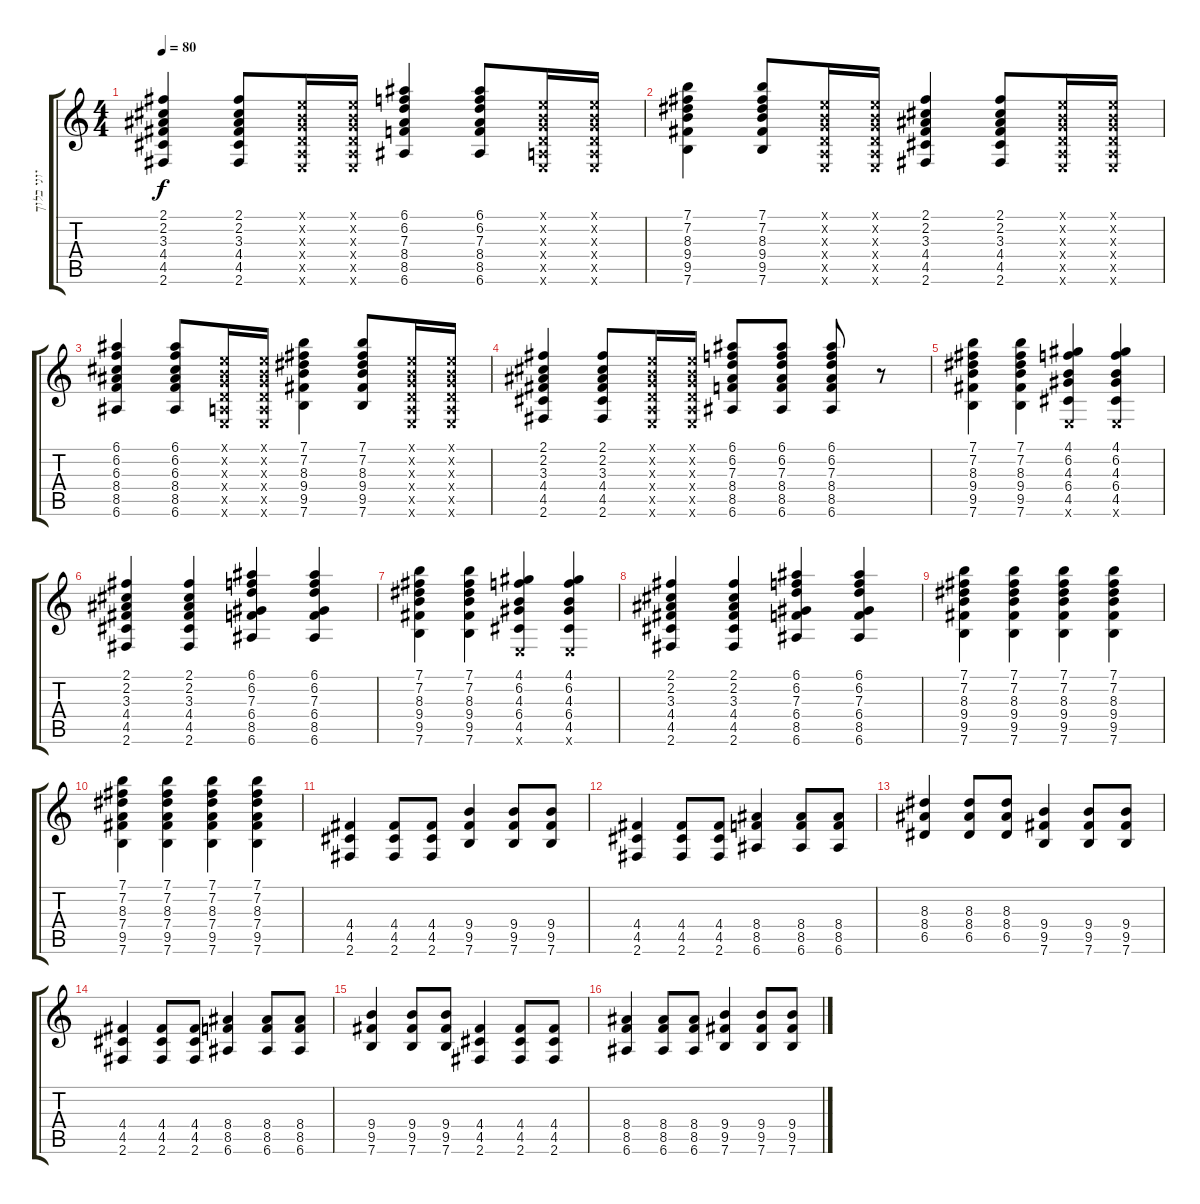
\track ("יוני בלוך" "יוני בלוך") {instrument acousticguitarnylon}
\staff {score tabs}
\tuning (E4 B3 G3 D3 A2 E2) {hide}
\ts (4 4)
\tempo 80
\clef g2
\ks c
(2.1 2.2 3.3 4.4 4.5 2.6).4{dy f} (2.1 2.2 3.3 4.4 4.5 2.6).8 (0.1{x} 0.2{x} 0.3{x} 0.4{x} 0.5{x} 0.6{x}).16 (0.1{x} 0.2{x} 0.3{x} 0.4{x} 0.5{x} 0.6{x}).16 (6.1 6.2 7.3 8.4 8.5 6.6).4 (6.1 6.2 7.3 8.4 8.5 6.6).8 (0.1{x} 0.2{x} 0.3{x} 0.4{x} 0.5{x} 0.6{x}).16 (0.1{x} 0.2{x} 0.3{x} 0.4{x} 0.5{x} 0.6{x}).16 |
(7.1 7.2 8.3 9.4 9.5 7.6).4 (7.1 7.2 8.3 9.4 9.5 7.6).8 (0.1{x} 0.2{x} 0.3{x} 0.4{x} 0.5{x} 0.6{x}).16 (0.1{x} 0.2{x} 0.3{x} 0.4{x} 0.5{x} 0.6{x}).16 (2.1 2.2 3.3 4.4 4.5 2.6).4 (2.1 2.2 3.3 4.4 4.5 2.6).8 (0.1{x} 0.2{x} 0.3{x} 0.4{x} 0.5{x} 0.6{x}).16 (0.1{x} 0.2{x} 0.3{x} 0.4{x} 0.5{x} 0.6{x}).16 |
(6.1 6.2 6.3 8.4 8.5 6.6).4 (6.1 6.2 6.3 8.4 8.5 6.6).8 (0.1{x} 0.2{x} 0.3{x} 0.4{x} 0.5{x} 0.6{x}).16 (0.1{x} 0.2{x} 0.3{x} 0.4{x} 0.5{x} 0.6{x}).16 (7.1 7.2 8.3 9.4 9.5 7.6).4 (7.1 7.2 8.3 9.4 9.5 7.6).8 (0.1{x} 0.2{x} 0.3{x} 0.4{x} 0.5{x} 0.6{x}).16 (0.1{x} 0.2{x} 0.3{x} 0.4{x} 0.5{x} 0.6{x}).16 |
(2.1 2.2 3.3 4.4 4.5 2.6).4 (2.1 2.2 3.3 4.4 4.5 2.6).8 (0.1{x} 0.2{x} 0.3{x} 0.4{x} 0.5{x} 0.6{x}).16 (0.1{x} 0.2{x} 0.3{x} 0.4{x} 0.5{x} 0.6{x}).16 (6.1 6.2 7.3 8.4 8.5 6.6).8 (6.1 6.2 7.3 8.4 8.5 6.6).8 (6.1 6.2 7.3 8.4 8.5 6.6).8 r.8 |
(7.1 7.2 8.3 9.4 9.5 7.6).4{volume 11} (7.1 7.2 8.3 9.4 9.5 7.6).4 (4.1 6.2 4.3 6.4 4.5 0.6{x}).4 (4.1 6.2 4.3 6.4 4.5 0.6{x}).4 |
(2.1 2.2 3.3 4.4 4.5 2.6).4 (2.1 2.2 3.3 4.4 4.5 2.6).4 (6.1 6.2 7.3 6.4 8.5 6.6).4 (6.1 6.2 7.3 6.4 8.5 6.6).4 |
(7.1 7.2 8.3 9.4 9.5 7.6).4 (7.1 7.2 8.3 9.4 9.5 7.6).4 (4.1 6.2 4.3 6.4 4.5 0.6{x}).4 (4.1 6.2 4.3 6.4 4.5 0.6{x}).4 |
(2.1 2.2 3.3 4.4 4.5 2.6).4 (2.1 2.2 3.3 4.4 4.5 2.6).4 (6.1 6.2 7.3 6.4 8.5 6.6).4 (6.1 6.2 7.3 6.4 8.5 6.6).4 |
(7.1 7.2 8.3 9.4 9.5 7.6).4 (7.1 7.2 8.3 9.4 9.5 7.6).4 (7.1 7.2 8.3 9.4 9.5 7.6).4 (7.1 7.2 8.3 9.4 9.5 7.6).4 |
(7.1 7.2 8.3 7.4 9.5 7.6).4 (7.1 7.2 8.3 7.4 9.5 7.6).4 (7.1 7.2 8.3 7.4 9.5 7.6).4 (7.1 7.2 8.3 7.4 9.5 7.6).4 |
(4.4 4.5 2.6).4{volume 16 instrument distortionguitar} (4.4 4.5 2.6).8 (4.4 4.5 2.6).8 (9.4 9.5 7.6).4 (9.4 9.5 7.6).8 (9.4 9.5 7.6).8 |
(4.4 4.5 2.6).4 (4.4 4.5 2.6).8 (4.4 4.5 2.6).8 (8.4 8.5 6.6).4 (8.4 8.5 6.6).8 (8.4 8.5 6.6).8 |
(8.3 8.4 6.5).4 (8.3 8.4 6.5).8 (8.3 8.4 6.5).8 (9.4 9.5 7.6).4 (9.4 9.5 7.6).8 (9.4 9.5 7.6).8 |
(4.4 4.5 2.6).4 (4.4 4.5 2.6).8 (4.4 4.5 2.6).8 (8.4 8.5 6.6).4 (8.4 8.5 6.6).8 (8.4 8.5 6.6).8 |
(9.4 9.5 7.6).4 (9.4 9.5 7.6).8 (9.4 9.5 7.6).8 (4.4 4.5 2.6).4 (4.4 4.5 2.6).8 (4.4 4.5 2.6).8 |
(8.4 8.5 6.6).4 (8.4 8.5 6.6).8 (8.4 8.5 6.6).8 (9.4 9.5 7.6).4 (9.4 9.5 7.6).8 (9.4 9.5 7.6).8
